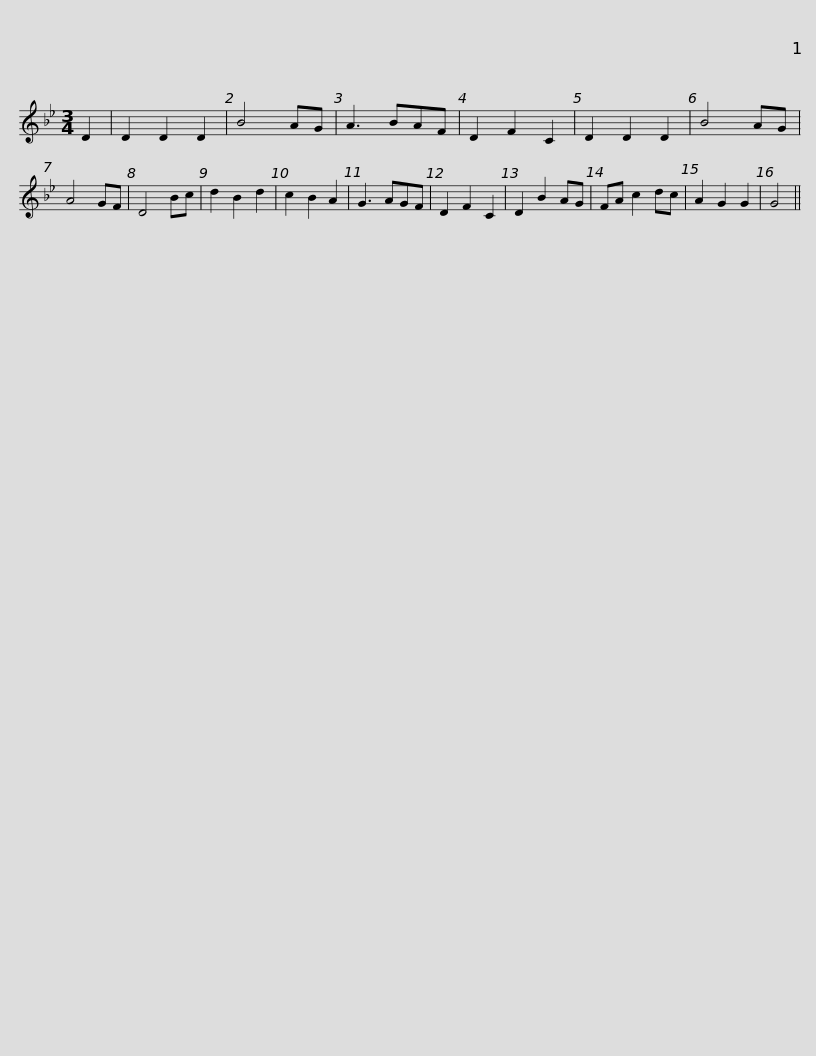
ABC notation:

X:1
L:1/8
M:3/4
I:linebreak $
K:Gmin
V:1 treble
V:1
 D2 | D2 D2 D2 | B4 AG | A3 BAF | D2 F2 C2 | %5
 D2 D2 D2 | B4 AG | A4 GF | D4 Bc | d2 B2 d2 | %10
 c2 B2 A2 | G3 AGF |$ D2 F2 C2 | D2 B2 AG | FA c2 dc | %15
 A2 G2 G2 | G4 || %17
